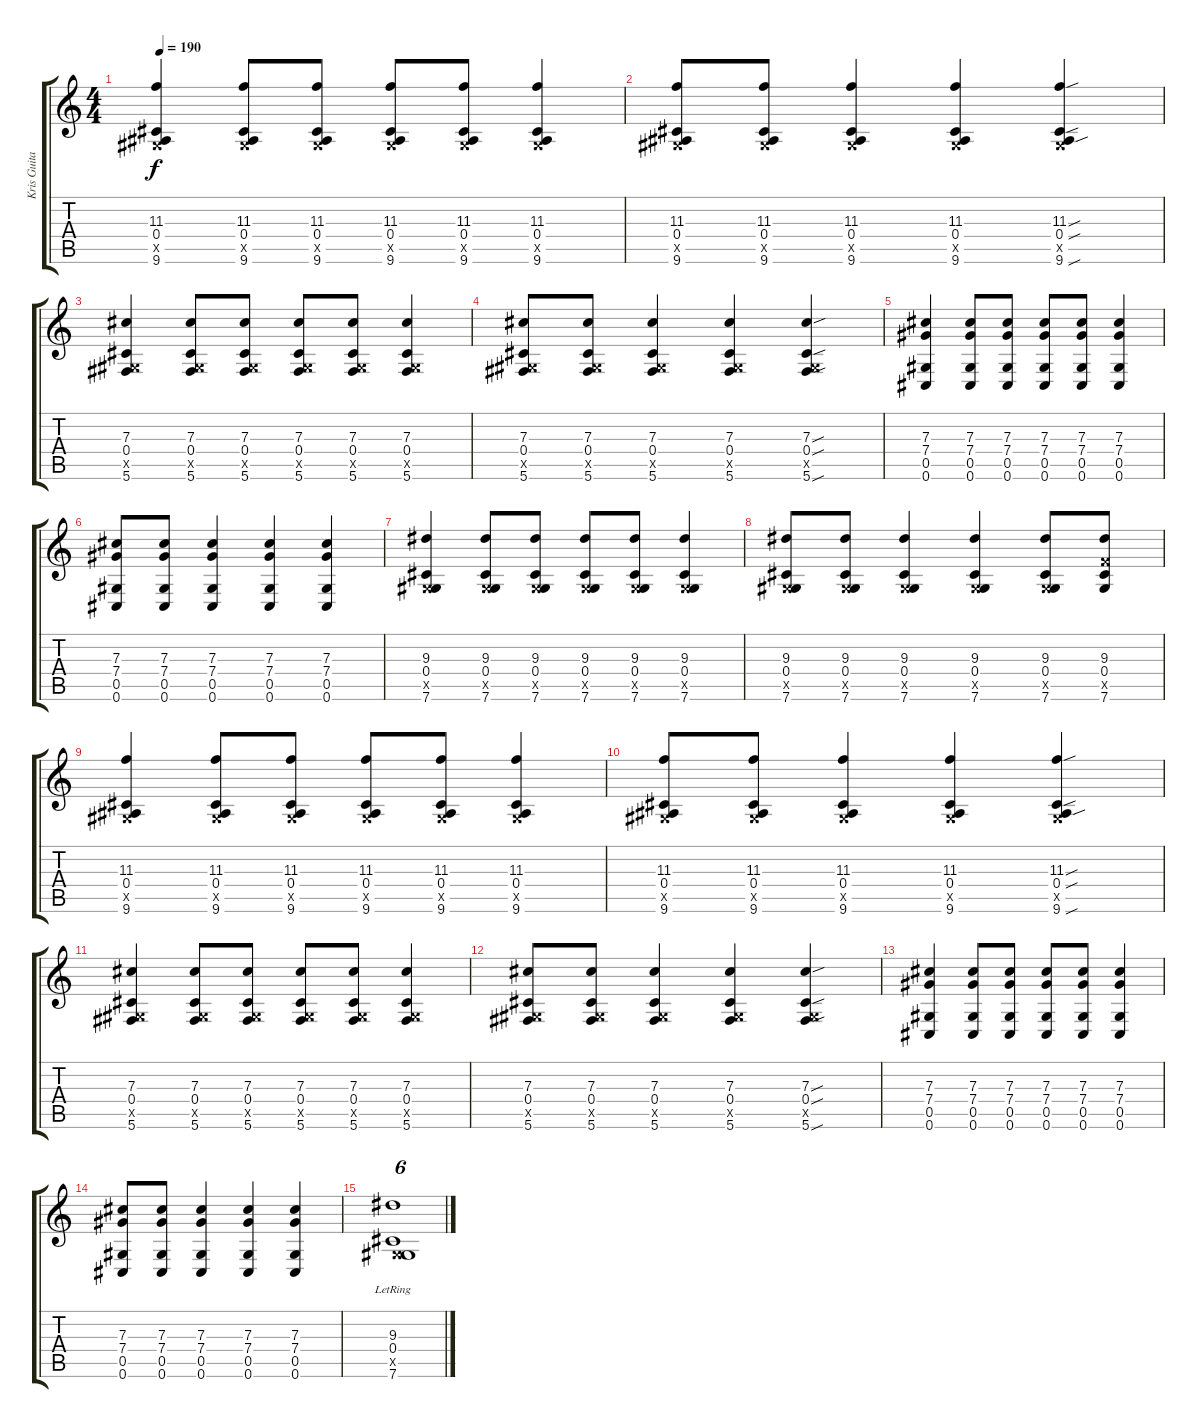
\track ("Kris Guitar" "Kris Guita") {instrument acousticguitarnylon}
\staff {score tabs}
\tuning (Eb4 Bb3 Gb3 Db3 Ab2 Db2) {hide}
\ts (4 4)
\tempo 190
\clef g2
\ks c
(11.3 0.4 0.5{x} 9.6).4{dy f} (11.3 0.4 0.5{x} 9.6).8 (11.3 0.4 0.5{x} 9.6).8 (11.3 0.4 0.5{x} 9.6).8 (11.3 0.4 0.5{x} 9.6).8 (11.3 0.4 0.5{x} 9.6).4 |
(11.3 0.4 0.5{x} 9.6).8 (11.3 0.4 0.5{x} 9.6).8 (11.3 0.4 0.5{x} 9.6).4 (11.3 0.4 0.5{x} 9.6).4 (11.3{sou} 0.4{sou} 0.5{x} 9.6{sou}).4 |
(7.3 0.4 0.5{x} 5.6).4 (7.3 0.4 0.5{x} 5.6).8 (7.3 0.4 0.5{x} 5.6).8 (7.3 0.4 0.5{x} 5.6).8 (7.3 0.4 0.5{x} 5.6).8 (7.3 0.4 0.5{x} 5.6).4 |
(7.3 0.4 0.5{x} 5.6).8 (7.3 0.4 0.5{x} 5.6).8 (7.3 0.4 0.5{x} 5.6).4 (7.3 0.4 0.5{x} 5.6).4 (7.3{sou} 0.4{sou} 0.5{x} 5.6{sou}).4 |
(7.3 7.4 0.5 0.6).4 (7.3 7.4 0.5 0.6).8 (7.3 7.4 0.5 0.6).8 (7.3 7.4 0.5 0.6).8 (7.3 7.4 0.5 0.6).8 (7.3 7.4 0.5 0.6).4 |
(7.3 7.4 0.5 0.6).8 (7.3 7.4 0.5 0.6).8 (7.3 7.4 0.5 0.6).4 (7.3 7.4 0.5 0.6).4 (7.3 7.4 0.5 0.6).4 |
(9.3 0.4 0.5{x} 7.6).4 (9.3 0.4 0.5{x} 7.6).8 (9.3 0.4 0.5{x} 7.6).8 (9.3 0.4 0.5{x} 7.6).8 (9.3 0.4 0.5{x} 7.6).8 (9.3 0.4 0.5{x} 7.6).4 |
(9.3 0.4 0.5{x} 7.6).8 (9.3 0.4 0.5{x} 7.6).8 (9.3 0.4 0.5{x} 7.6).4 (9.3 0.4 0.5{x} 7.6).4 (9.3 0.4 0.5{x} 7.6).8 (9.3 0.4 9.5{x} 7.6).8 |
(11.3 0.4 0.5{x} 9.6).4 (11.3 0.4 0.5{x} 9.6).8 (11.3 0.4 0.5{x} 9.6).8 (11.3 0.4 0.5{x} 9.6).8 (11.3 0.4 0.5{x} 9.6).8 (11.3 0.4 0.5{x} 9.6).4 |
(11.3 0.4 0.5{x} 9.6).8 (11.3 0.4 0.5{x} 9.6).8 (11.3 0.4 0.5{x} 9.6).4 (11.3 0.4 0.5{x} 9.6).4 (11.3{sou} 0.4{sou} 0.5{x} 9.6{sou}).4 |
(7.3 0.4 0.5{x} 5.6).4 (7.3 0.4 0.5{x} 5.6).8 (7.3 0.4 0.5{x} 5.6).8 (7.3 0.4 0.5{x} 5.6).8 (7.3 0.4 0.5{x} 5.6).8 (7.3 0.4 0.5{x} 5.6).4 |
(7.3 0.4 0.5{x} 5.6).8 (7.3 0.4 0.5{x} 5.6).8 (7.3 0.4 0.5{x} 5.6).4 (7.3 0.4 0.5{x} 5.6).4 (7.3{sou} 0.4{sou} 0.5{x} 5.6{sou}).4 |
(7.3 7.4 0.5 0.6).4 (7.3 7.4 0.5 0.6).8 (7.3 7.4 0.5 0.6).8 (7.3 7.4 0.5 0.6).8 (7.3 7.4 0.5 0.6).8 (7.3 7.4 0.5 0.6).4 |
(7.3 7.4 0.5 0.6).8 (7.3 7.4 0.5 0.6).8 (7.3 7.4 0.5 0.6).4 (7.3 7.4 0.5 0.6).4 (7.3 7.4 0.5 0.6).4 |
(9.3{lr} 0.4{lr} 0.5{x} 7.6{lr}).1{tu (6 4)}
